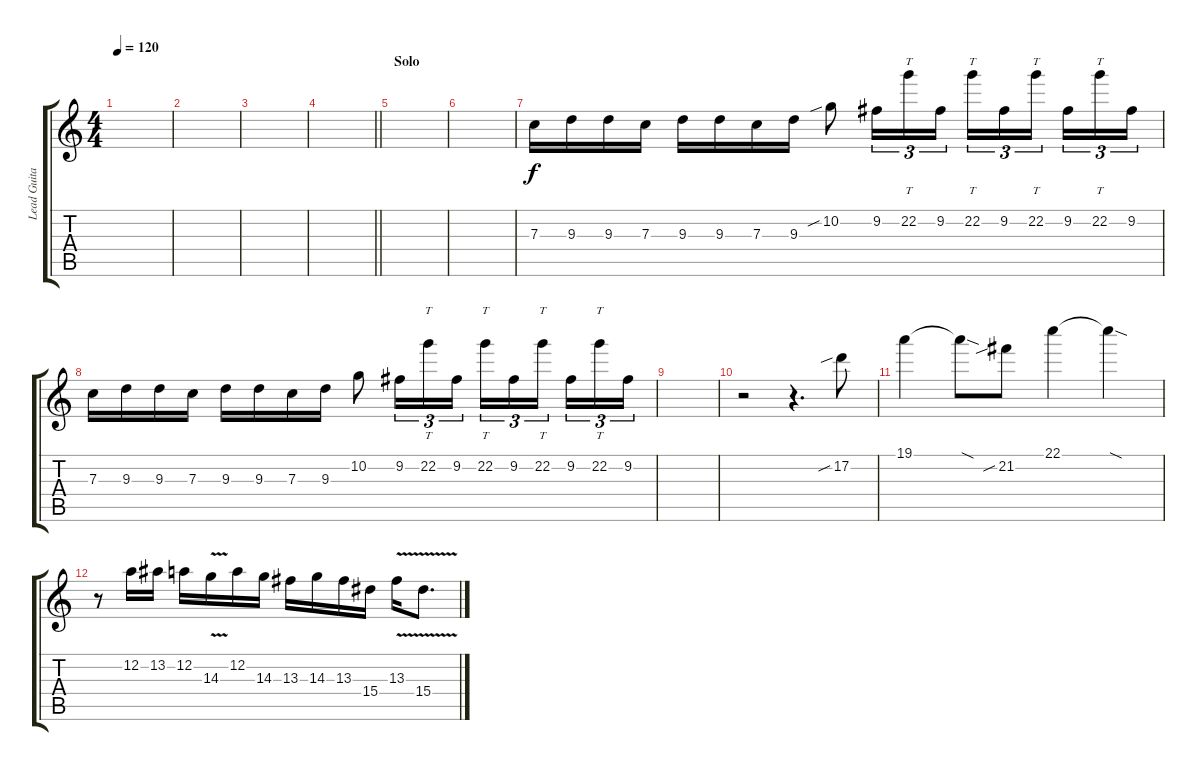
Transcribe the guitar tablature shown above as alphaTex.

\track ("Lead Guitar II" "Lead Guita") {instrument distortionguitar}
\staff {score tabs}
\tuning (D4 A3 F3 C3 G2 D2) {hide}
\ts (4 4)
\tempo 120
\clef g2
\ks c
|
|
|
\barLineRight lightlight
|
\section ("" "Solo")
|
|
7.3.16 9.3.16 9.3.16 7.3.16 9.3.16 9.3.16 7.3.16 9.3.16 10.2{sib}.8 9.2.16{tu (3 2)} 22.2.16{tt tu (3 2)} 9.2.16{tu (3 2)} 22.2.16{tt tu (3 2)} 9.2.16{tu (3 2)} 22.2.16{tt tu (3 2) beam splitsecondary} 9.2.16{tu (3 2)} 22.2.16{tt tu (3 2)} 9.2.16{tu (3 2)} |
7.3.16 9.3.16 9.3.16 7.3.16 9.3.16 9.3.16 7.3.16 9.3.16 10.2.8 9.2.16{tu (3 2)} 22.2.16{tt tu (3 2)} 9.2.16{tu (3 2)} 22.2.16{tt tu (3 2)} 9.2.16{tu (3 2)} 22.2.16{tt tu (3 2) beam splitsecondary} 9.2.16{tu (3 2)} 22.2.16{tt tu (3 2)} 9.2.16{tu (3 2)} |
|
r.2 r.4{d} 17.2{sib}.8 |
19.1.4 19.1{sod t}.8 21.2{sib}.8 22.1.4 22.1{sod t}.4 |
r.8 12.2.16 13.2.16 12.2.16 14.3{v}.16 12.2.16 14.3.16 13.3.16 14.3.16 13.3.16 15.4.16 13.3{v}.16 15.4{v}.8{d}
